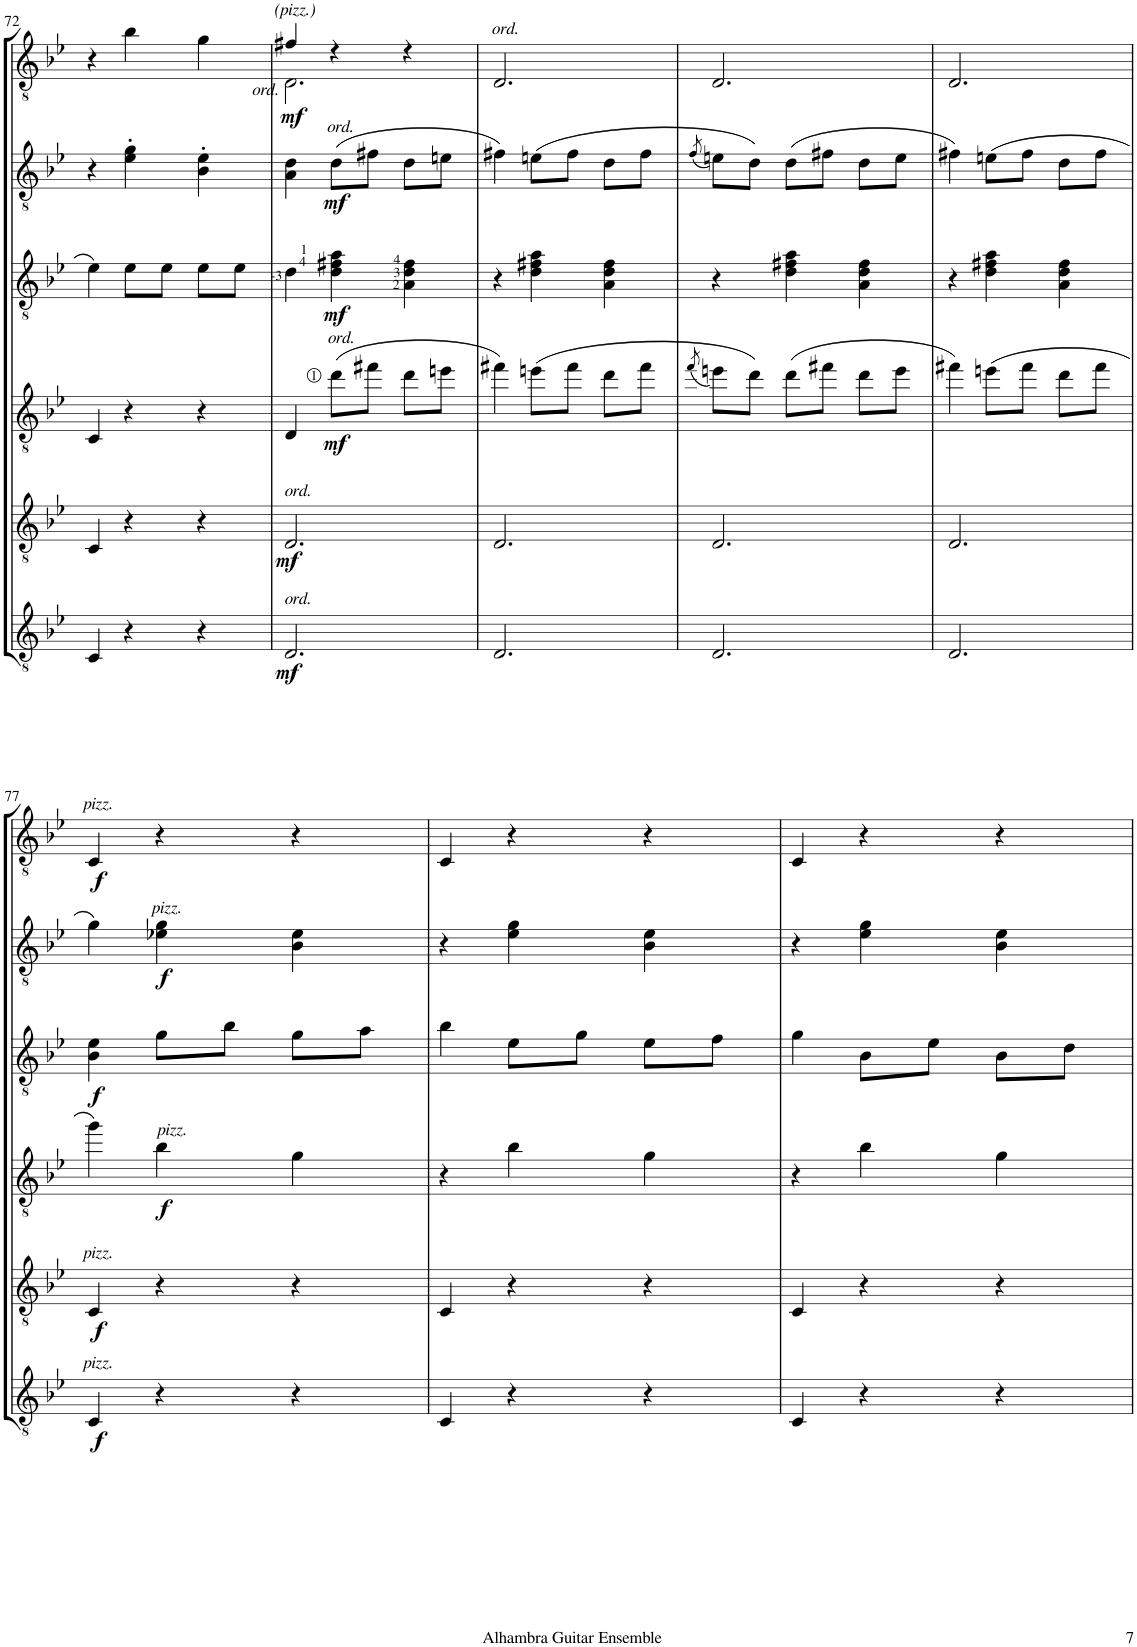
**kern	**dynam	**kern	**dynam	**kern	**dynam	**kern	**dynam	**kern	**dynam	**kern	**dynam
*part6	*part6	*part5	*part5	*part4	*part4	*part3	*part3	*part2	*part2	*part1	*part1
*staff6	*staff6	*staff5	*staff5	*staff4	*staff4	*staff3	*staff3	*staff2	*staff2	*staff1	*staff1
*I"C.G.	*	*I"Gtr.5	*	*I"Gtr.4	*	*I"Gtr.3	*	*I"Gtr.2	*	*I"Gtr.1	*
!!LO:PB:g=z
*clefGv2	*	*clefGv2	*	*clefGv2	*	*clefGv2	*	*clefGv2	*	*clefGv2	*
*k[b-e-]	*	*k[b-e-]	*	*k[b-e-]	*	*k[b-e-]	*	*k[b-e-]	*	*k[b-e-]	*
*M3/4	*	*M3/4	*	*M3/4	*	*M3/4	*	*M3/4	*	*M3/4	*
=72	=72	=72	=72	=72	=72	=72	=72	=72	=72	=72	=72
4C/	.	4C/	.	4C/	.	4e-\	.	4r	.	4r	.
4r	.	4r	.	4r	.	8e-\L	.	4e-\' 4g\'	.	4b-\	.
.	.	.	.	.	.	8e-\J	.	.	.	.	.
4r	.	4r	.	4r	.	8e-\L	.	4B-\' 4e-\'	.	4g\	.
.	.	.	.	.	.	8e-\J	.	.	.	.	.
=73	=73	=73	=73	=73	=73	=73	=73	=73	=73	=73	=73
*	*	*	*	*	*	*	*	*	*	*^	*
!	!	!	!	!	!	!	!	!	!	!LO:TX:b:i:t=ord.	!	!
!	!	!	!	!	!	!	!	!	!	!LO:TX:a:i:t=(pizz.)	!	!
!	!	!LO:TX:a:i:t=ord.	!	!	!	!	!	!	!	!	!	!
!LO:TX:a:i:t=ord.	!	!	!	!	!	!	!	!	!	!	!	!
!	!LO:DY:b	!	!LO:DY:b	!	!	!	!	!	!	!	!	!LO:DY:b
2.D/	mf	2.D/	mf	4D/	.	4d\	.	4A\ 4d\	.	4f#X/	2.D\	mf
!	!	!	!	!	!	!	!	!LO:TX:a:i:t=ord.	!	!	!	!
!	!	!	!	!LO:TX:a:i:t=ord.	!	!	!	!	!	!	!	!
!	!	!	!	!	!LO:DY:b	!	!LO:DY:b	!	!LO:DY:b	!	!	!
.	.	.	.	(8dd\L	mf	4d\ 4f#X\ 4a\	mf	(8d\L	mf	4r	.	.
.	.	.	.	8ff#X\J	.	.	.	8f#X\J	.	.	.	.
.	.	.	.	8dd\L	.	4A\ 4d\ 4f#\	.	8d\L	.	4r	.	.
.	.	.	.	8een\J	.	.	.	8en\J	.	.	.	.
*	*	*	*	*	*	*	*	*	*	*v	*v	*
=74	=74	=74	=74	=74	=74	=74	=74	=74	=74	=74	=74
!	!	!	!	!	!	!	!	!	!	!LO:TX:a:i:t=ord.	!
2.D/	.	2.D/	.	4ff#X\)	.	4r	.	4f#X\)	.	2.D/	.
.	.	.	.	(8een\L	.	4d\ 4f#X\ 4a\	.	(8en\L	.	.	.
.	.	.	.	8ff#\J	.	.	.	8f#\J	.	.	.
.	.	.	.	8dd\L	.	4A\ 4d\ 4f#\	.	8d\L	.	.	.
.	.	.	.	8ff#\J	.	.	.	8f#\J	.	.	.
=75	=75	=75	=75	=75	=75	=75	=75	=75	=75	=75	=75
.	.	.	.	(8qff/	.	.	.	(8qf/	.	.	.
2.D/	.	2.D/	.	8een\L)	.	4r	.	8en\L)	.	2.D/	.
.	.	.	.	8dd\J)	.	.	.	8d\J)	.	.	.
.	.	.	.	(8dd\L	.	4d\ 4f#X\ 4a\	.	(8d\L	.	.	.
.	.	.	.	8ff#X\J	.	.	.	8f#X\J	.	.	.
.	.	.	.	8dd\L	.	4A\ 4d\ 4f#\	.	8d\L	.	.	.
.	.	.	.	8ee\J	.	.	.	8e\J	.	.	.
=76	=76	=76	=76	=76	=76	=76	=76	=76	=76	=76	=76
2.D/	.	2.D/	.	4ff#X\)	.	4r	.	4f#X\)	.	2.D/	.
.	.	.	.	(8een\L	.	4d\ 4f#X\ 4a\	.	(8en\L	.	.	.
.	.	.	.	8ff#\J	.	.	.	8f#\J	.	.	.
.	.	.	.	8dd\L	.	4A\ 4d\ 4f#\	.	8d\L	.	.	.
.	.	.	.	8ff#\J	.	.	.	8f#\J	.	.	.
!!LO:LB:g=z
=77	=77	=77	=77	=77	=77	=77	=77	=77	=77	=77	=77
!	!	!	!	!	!	!	!	!	!	!LO:TX:a:i:t=pizz.	!
!	!	!LO:TX:a:i:t=pizz.	!	!	!	!	!	!	!	!	!
!LO:TX:a:i:t=pizz.	!	!	!	!	!	!	!	!	!	!	!
!	!LO:DY:b	!	!LO:DY:b	!	!	!	!LO:DY:b	!	!	!	!LO:DY:b
4C/	f	4C/	f	4gg\)	.	4B-\ 4e-\	f	4g\)	.	4C/	f
!	!	!	!	!	!	!	!	!LO:TX:a:i:t=pizz.	!	!	!
!	!	!	!	!LO:TX:a:i:t=pizz.	!	!	!	!	!	!	!
!	!	!	!	!	!LO:DY:b	!	!	!	!LO:DY:b	!	!
4r	.	4r	.	4b-\	f	8g\L	.	4e-X\ 4g\	f	4r	.
.	.	.	.	.	.	8b-\J	.	.	.	.	.
4r	.	4r	.	4g\	.	8g\L	.	4B-\ 4e-\	.	4r	.
.	.	.	.	.	.	8a\J	.	.	.	.	.
=78	=78	=78	=78	=78	=78	=78	=78	=78	=78	=78	=78
4C/	.	4C/	.	4r	.	4b-\	.	4r	.	4C/	.
4r	.	4r	.	4b-\	.	8e-\L	.	4e-\ 4g\	.	4r	.
.	.	.	.	.	.	8g\J	.	.	.	.	.
4r	.	4r	.	4g\	.	8e-\L	.	4B-\ 4e-\	.	4r	.
.	.	.	.	.	.	8f\J	.	.	.	.	.
=79	=79	=79	=79	=79	=79	=79	=79	=79	=79	=79	=79
4C/	.	4C/	.	4r	.	4g\	.	4r	.	4C/	.
4r	.	4r	.	4b-\	.	8B-\L	.	4e-\ 4g\	.	4r	.
.	.	.	.	.	.	8e-\J	.	.	.	.	.
4r	.	4r	.	4g\	.	8B-\L	.	4B-\ 4e-\	.	4r	.
.	.	.	.	.	.	8d\J	.	.	.	.	.
=	=	=	=	=	=	=	=	=	=	=	=
*-	*-	*-	*-	*-	*-	*-	*-	*-	*-	*-	*-
